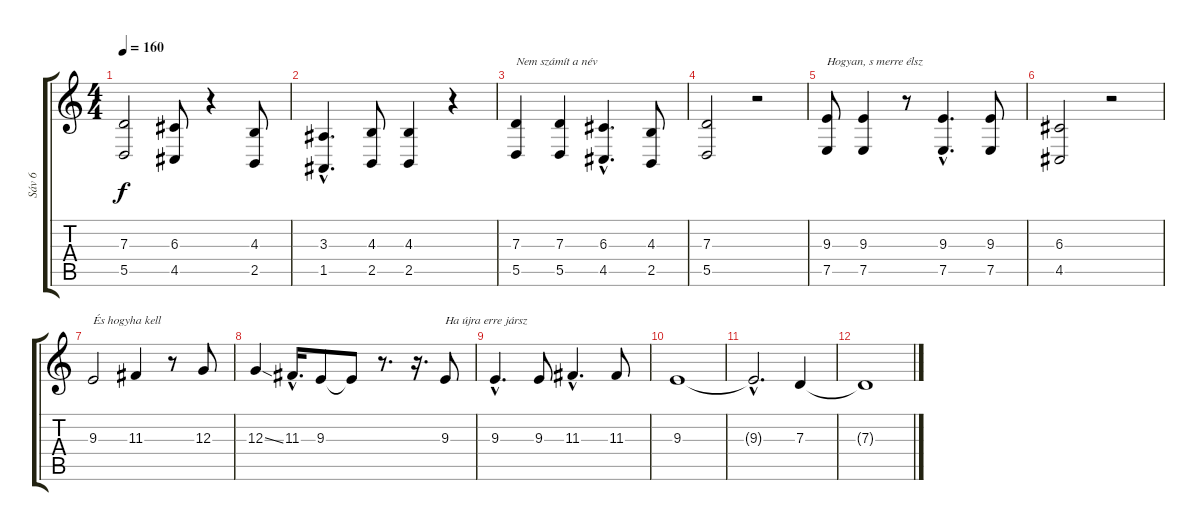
\track ("Sáv 6" "Sáv 6") {instrument lead6voice}
\staff {score tabs}
\tuning (E4 B3 G3 D3 A2 E2) {hide}
\ts (4 4)
\tempo 160
\clef g2
\ks c
(7.3 5.5).2{dy f} (6.3 4.5).8 r.4 (4.3 2.5).8 |
(3.3{hac} 1.5{hac}).4{d} (4.3 2.5).8 (4.3 2.5).4 r.4 |
(7.3 5.5).4{txt "Nem számít a név"} (7.3 5.5).4 (6.3{hac} 4.5{hac}).4{d} (4.3 2.5).8 |
(7.3 5.5).2 r.2 |
(9.3 7.5).8{txt "Hogyan, s merre élsz"} (9.3 7.5).4 r.8 (9.3{hac} 7.5{hac}).4{d} (9.3 7.5).8 |
(6.3 4.5).2 r.2 |
9.3.2{txt "És hogyha kell"} 11.3.4 r.8 12.3.8 |
12.3{ss}.4 11.3{hac}.16{d} 9.3.8 9.3{t}.8 r.8{d} r.16{d} 9.3.8{txt "Ha újra erre jársz"} |
9.3{hac}.4{d} 9.3.8 11.3{hac}.4{d} 11.3.8 |
9.3.1 |
9.3{hac t}.2{d} 7.3.4 |
7.3{t}.1
